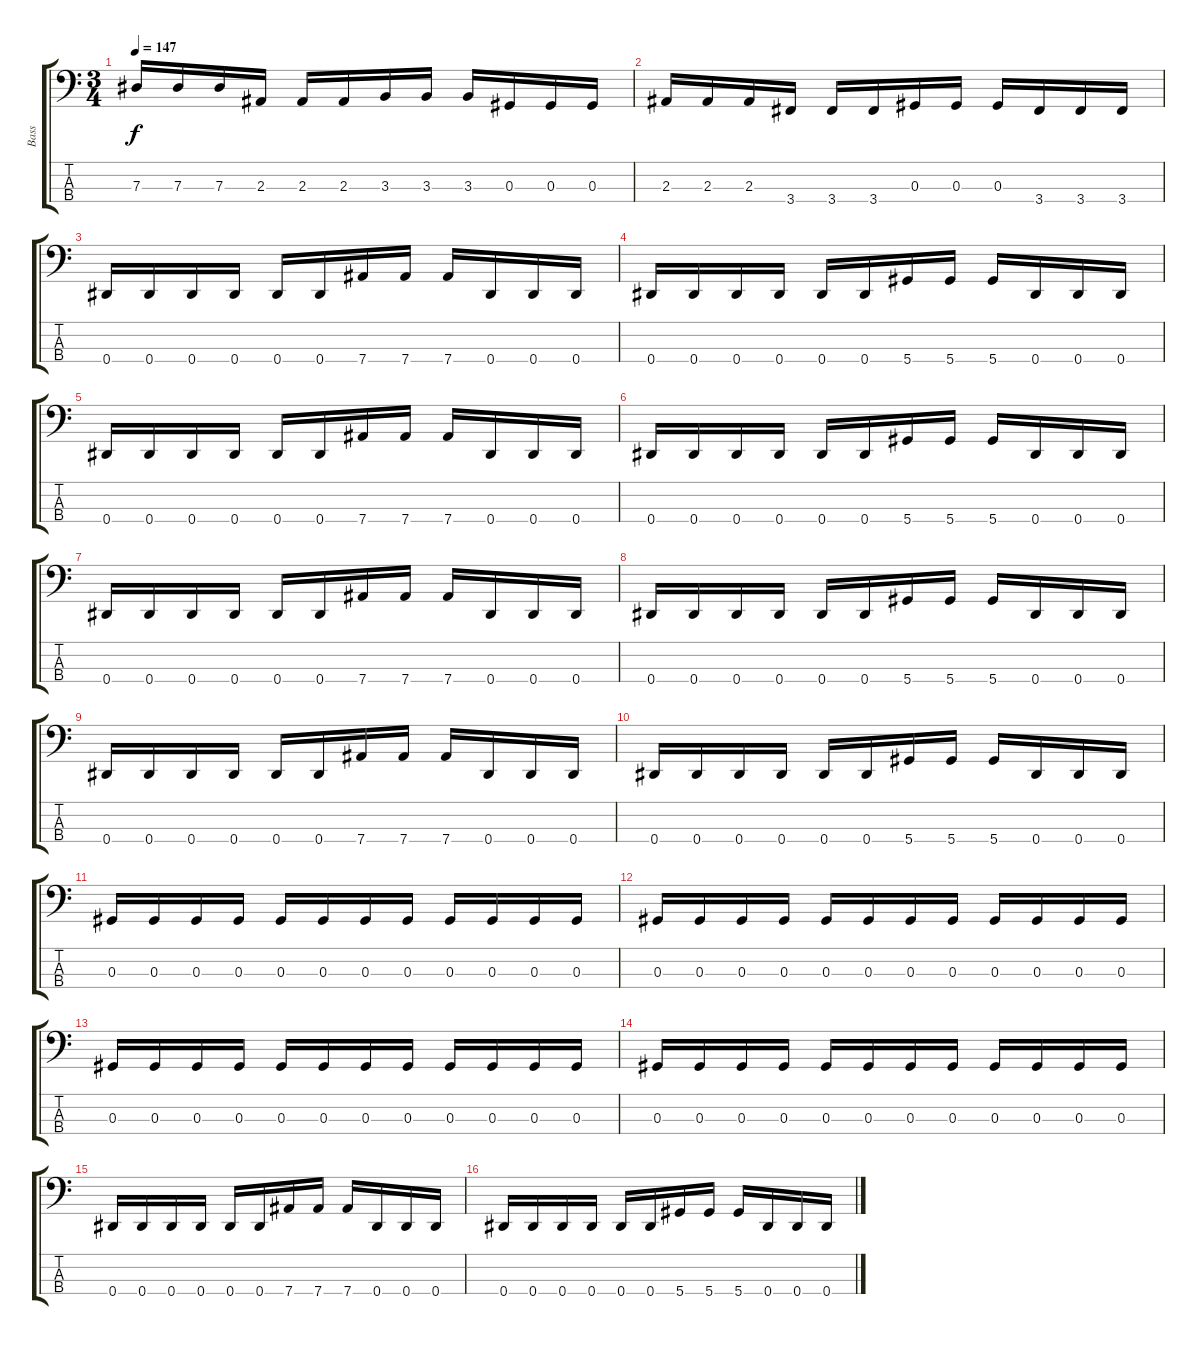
\track ("Bass" "Bass") {instrument electricbassfinger}
\staff {score tabs}
\tuning (Gb2 Db2 Ab1 Eb1) {hide}
\ts (3 4)
\tempo 147
\clef f4
\ks c
7.3.16{dy f} 7.3.16 7.3.16 2.3.16 2.3.16 2.3.16 3.3.16 3.3.16 3.3.16 0.3.16 0.3.16 0.3.16 |
2.3.16 2.3.16 2.3.16 3.4.16 3.4.16 3.4.16 0.3.16 0.3.16 0.3.16 3.4.16 3.4.16 3.4.16 |
0.4.16 0.4.16 0.4.16 0.4.16 0.4.16 0.4.16 7.4.16 7.4.16 7.4.16 0.4.16 0.4.16 0.4.16 |
0.4.16 0.4.16 0.4.16 0.4.16 0.4.16 0.4.16 5.4.16 5.4.16 5.4.16 0.4.16 0.4.16 0.4.16 |
0.4.16 0.4.16 0.4.16 0.4.16 0.4.16 0.4.16 7.4.16 7.4.16 7.4.16 0.4.16 0.4.16 0.4.16 |
0.4.16 0.4.16 0.4.16 0.4.16 0.4.16 0.4.16 5.4.16 5.4.16 5.4.16 0.4.16 0.4.16 0.4.16 |
0.4.16 0.4.16 0.4.16 0.4.16 0.4.16 0.4.16 7.4.16 7.4.16 7.4.16 0.4.16 0.4.16 0.4.16 |
0.4.16 0.4.16 0.4.16 0.4.16 0.4.16 0.4.16 5.4.16 5.4.16 5.4.16 0.4.16 0.4.16 0.4.16 |
0.4.16 0.4.16 0.4.16 0.4.16 0.4.16 0.4.16 7.4.16 7.4.16 7.4.16 0.4.16 0.4.16 0.4.16 |
0.4.16 0.4.16 0.4.16 0.4.16 0.4.16 0.4.16 5.4.16 5.4.16 5.4.16 0.4.16 0.4.16 0.4.16 |
0.3.16 0.3.16 0.3.16 0.3.16 0.3.16 0.3.16 0.3.16 0.3.16 0.3.16 0.3.16 0.3.16 0.3.16 |
0.3.16 0.3.16 0.3.16 0.3.16 0.3.16 0.3.16 0.3.16 0.3.16 0.3.16 0.3.16 0.3.16 0.3.16 |
0.3.16 0.3.16 0.3.16 0.3.16 0.3.16 0.3.16 0.3.16 0.3.16 0.3.16 0.3.16 0.3.16 0.3.16 |
0.3.16 0.3.16 0.3.16 0.3.16 0.3.16 0.3.16 0.3.16 0.3.16 0.3.16 0.3.16 0.3.16 0.3.16 |
0.4.16 0.4.16 0.4.16 0.4.16 0.4.16 0.4.16 7.4.16 7.4.16 7.4.16 0.4.16 0.4.16 0.4.16 |
0.4.16 0.4.16 0.4.16 0.4.16 0.4.16 0.4.16 5.4.16 5.4.16 5.4.16 0.4.16 0.4.16 0.4.16
